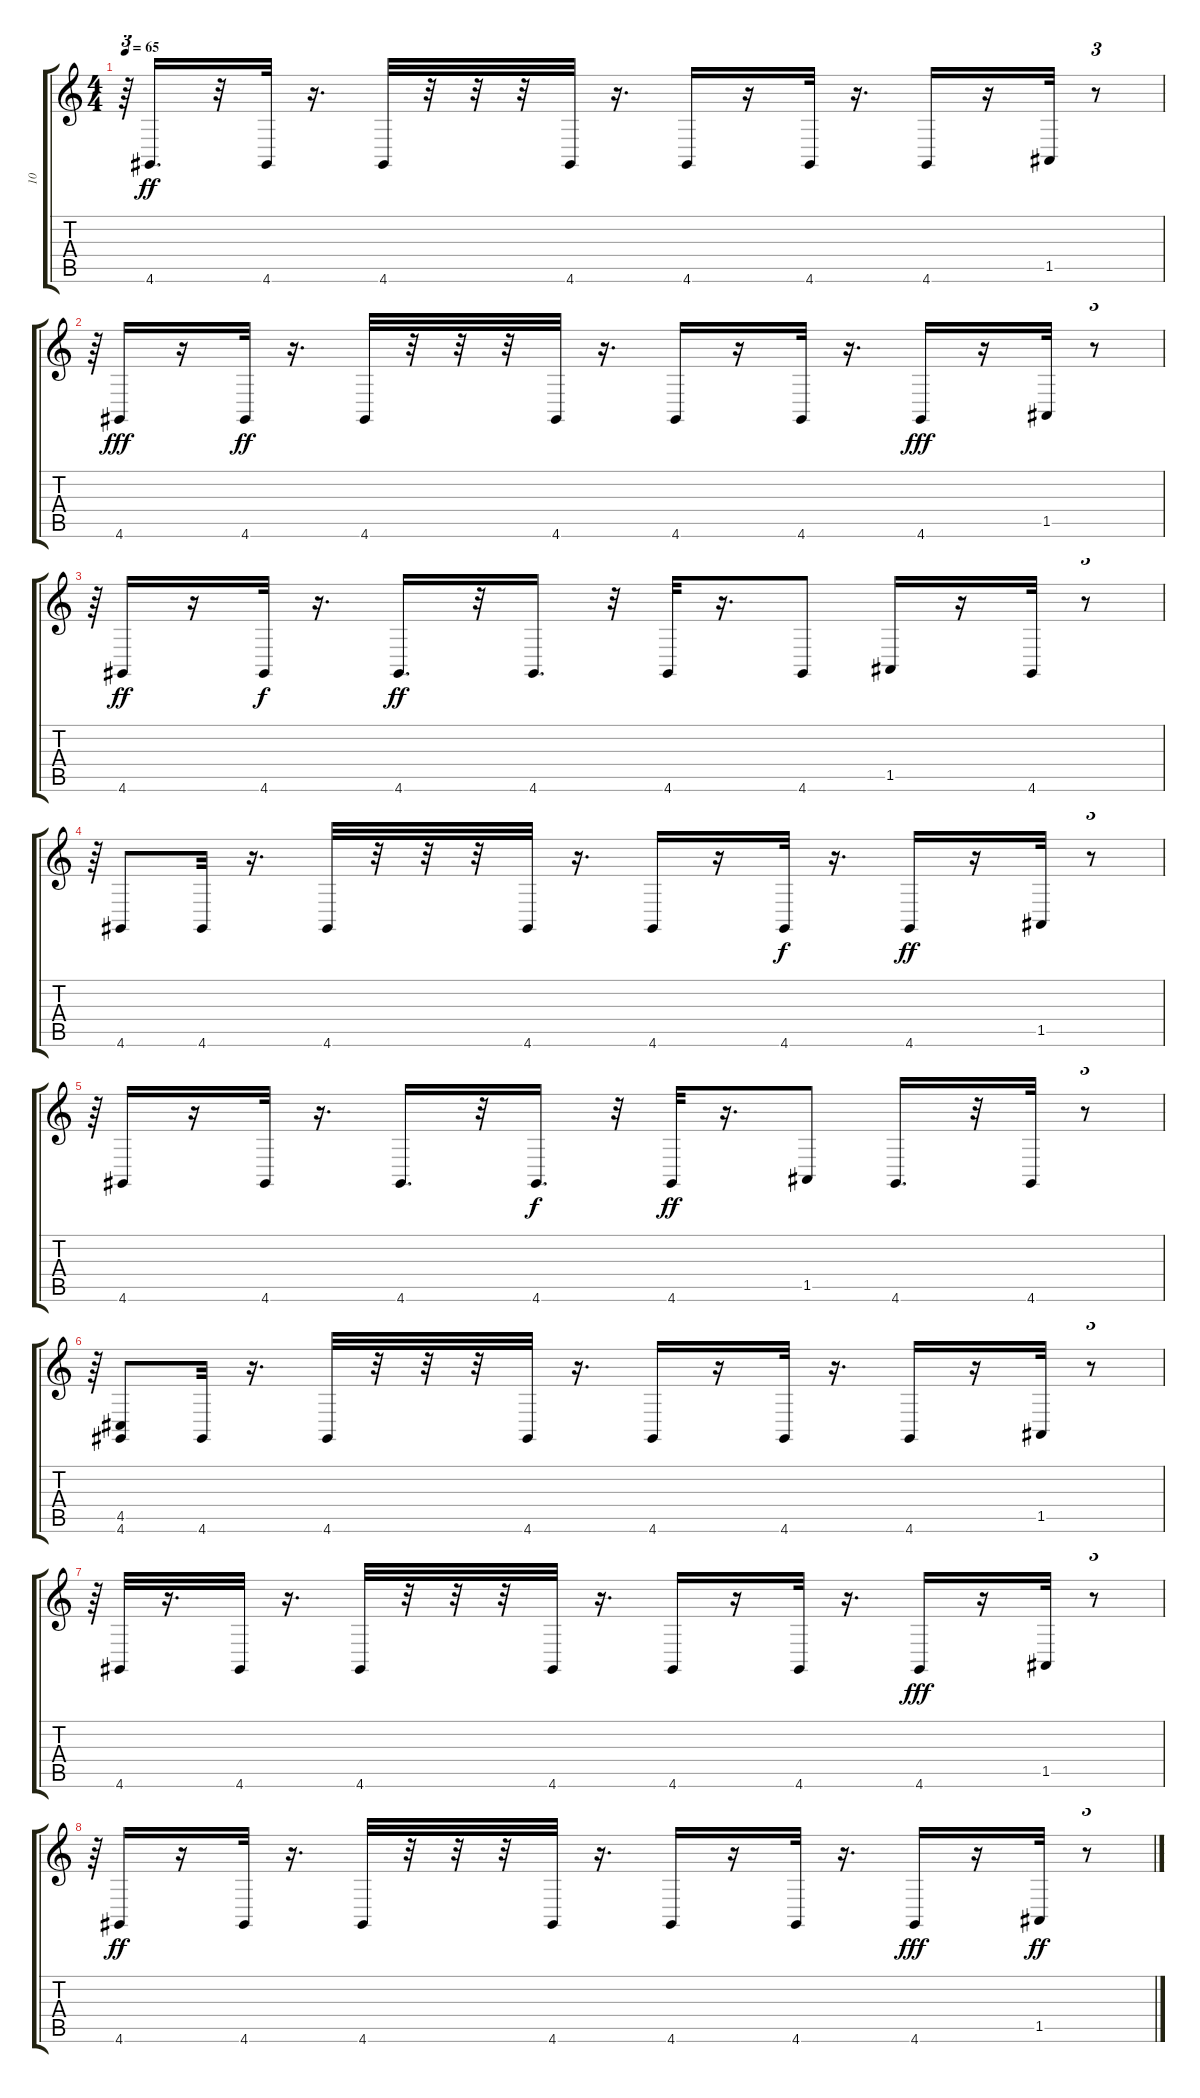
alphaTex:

\track ("10" "10") {instrument acousticgrandpiano}
\staff {score tabs}
\tuning (E4 B3 G3 D3 A2 E2) {hide}
\ts (4 4)
\tempo 65
\clef g2
\ks c
r.64{tu (3 2) dy ff} 4.6.16{d} r.32 4.6.32 r.16{d} 4.6.32 r.32 r.32 r.32 4.6.32 r.16{d} 4.6.16 r.16 4.6.32 r.16{d} 4.6.16 r.16 1.5.32 r.8{tu (3 2)} |
r.64{tu (3 2)} 4.6.16{dy fff} r.16 4.6.32{dy ff} r.16{d} 4.6.32 r.32 r.32 r.32 4.6.32 r.16{d} 4.6.16 r.16 4.6.32 r.16{d} 4.6.16{dy fff} r.16 1.5.32 r.8{tu (3 2)} |
r.64{tu (3 2)} 4.6.16{dy ff} r.16 4.6.32{dy f} r.16{d} 4.6.16{d dy ff} r.32 4.6.16{d} r.32 4.6.32 r.16{d} 4.6.8 1.5.16 r.16 4.6.32 r.8{tu (3 2)} |
r.64{tu (3 2)} 4.6.8 4.6.32 r.16{d} 4.6.32 r.32 r.32 r.32 4.6.32 r.16{d} 4.6.16 r.16 4.6.32{dy f} r.16{d} 4.6.16{dy ff} r.16 1.5.32 r.8{tu (3 2)} |
r.64{tu (3 2)} 4.6.16 r.16 4.6.32 r.16{d} 4.6.16{d} r.32 4.6.16{d dy f} r.32 4.6.32{dy ff} r.16{d} 1.5.8 4.6.16{d} r.32 4.6.32 r.8{tu (3 2)} |
r.64{tu (3 2)} (4.5 4.6).8 4.6.32 r.16{d} 4.6.32 r.32 r.32 r.32 4.6.32 r.16{d} 4.6.16 r.16 4.6.32 r.16{d} 4.6.16 r.16 1.5.32 r.8{tu (3 2)} |
r.64{tu (3 2)} 4.6.32 r.16{d} 4.6.32 r.16{d} 4.6.32 r.32 r.32 r.32 4.6.32 r.16{d} 4.6.16 r.16 4.6.32 r.16{d} 4.6.16{dy fff} r.16 1.5.32 r.8{tu (3 2)} |
r.64{tu (3 2)} 4.6.16{dy ff} r.16 4.6.32 r.16{d} 4.6.32 r.32 r.32 r.32 4.6.32 r.16{d} 4.6.16 r.16 4.6.32 r.16{d} 4.6.16{dy fff} r.16 1.5.32{dy ff} r.8{tu (3 2)}
